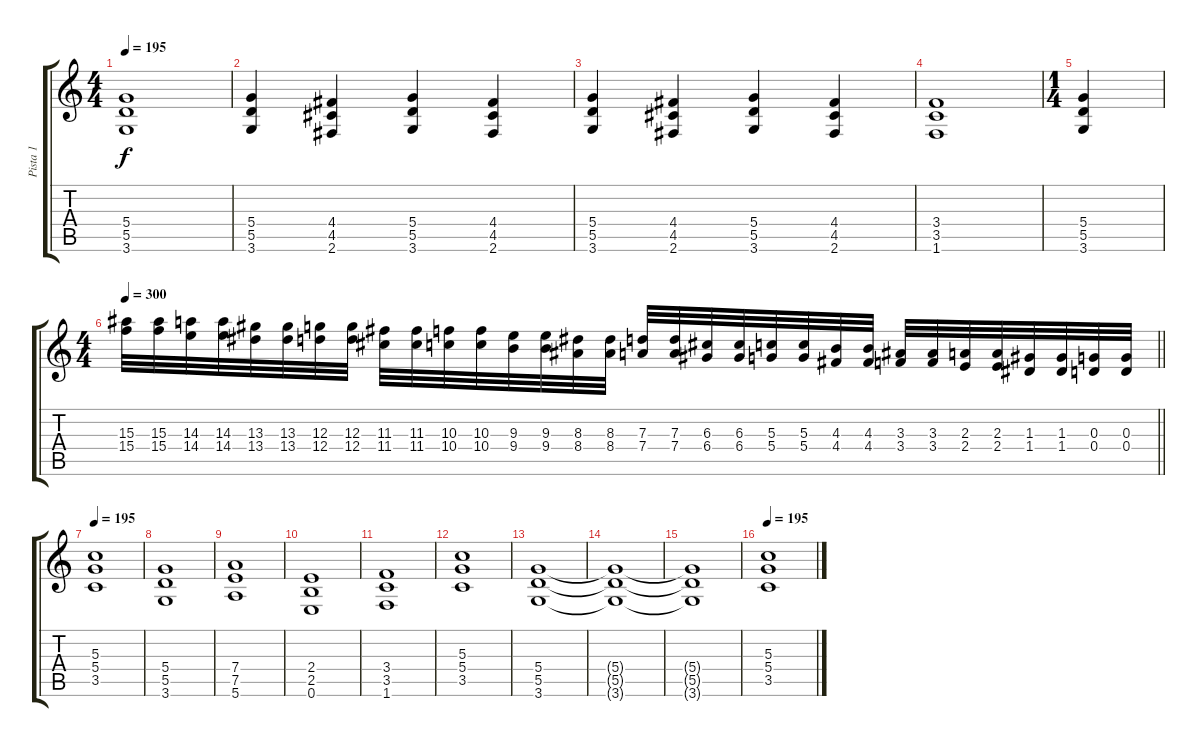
\track ("Pista 1" "Pista 1") {instrument overdrivenguitar}
\staff {score tabs}
\tuning (E4 B3 G3 D3 A2 E2) {hide}
\ts (4 4)
\tempo 195
\clef g2
\ks c
(5.4 5.5 3.6).1{dy f} |
(5.4 5.5 3.6).4 (4.4 4.5 2.6).4 (5.4 5.5 3.6).4 (4.4 4.5 2.6).4 |
(5.4 5.5 3.6).4 (4.4 4.5 2.6).4 (5.4 5.5 3.6).4 (4.4 4.5 2.6).4 |
(3.4 3.5 1.6).1 |
\ts (1 4)
(5.4 5.5 3.6).4 |
\ts (4 4)
\tempo 300
\barLineRight lightlight
(15.3 15.4).32 (15.3 15.4).32 (14.3 14.4).32 (14.3 14.4).32 (13.3 13.4).32 (13.3 13.4).32 (12.3 12.4).32 (12.3 12.4).32 (11.3 11.4).32 (11.3 11.4).32 (10.3 10.4).32 (10.3 10.4).32 (9.3 9.4).32 (9.3 9.4).32 (8.3 8.4).32 (8.3 8.4).32 (7.3 7.4).32 (7.3 7.4).32 (6.3 6.4).32 (6.3 6.4).32 (5.3 5.4).32 (5.3 5.4).32 (4.3 4.4).32 (4.3 4.4).32 (3.3 3.4).32 (3.3 3.4).32 (2.3 2.4).32 (2.3 2.4).32 (1.3 1.4).32 (1.3 1.4).32 (0.3 0.4).32 (0.3 0.4).32 |
\tempo 195
(5.3 5.4 3.5).1 |
(5.4 5.5 3.6).1 |
(7.4 7.5 5.6).1 |
(2.4 2.5 0.6).1 |
(3.4 3.5 1.6).1 |
(5.3 5.4 3.5).1 |
(5.4 5.5 3.6).1 |
(5.4{t} 5.5{t} 3.6{t}).1 |
(5.4{t} 5.5{t} 3.6{t}).1 |
\tempo 195
(5.3 5.4 3.5).1
